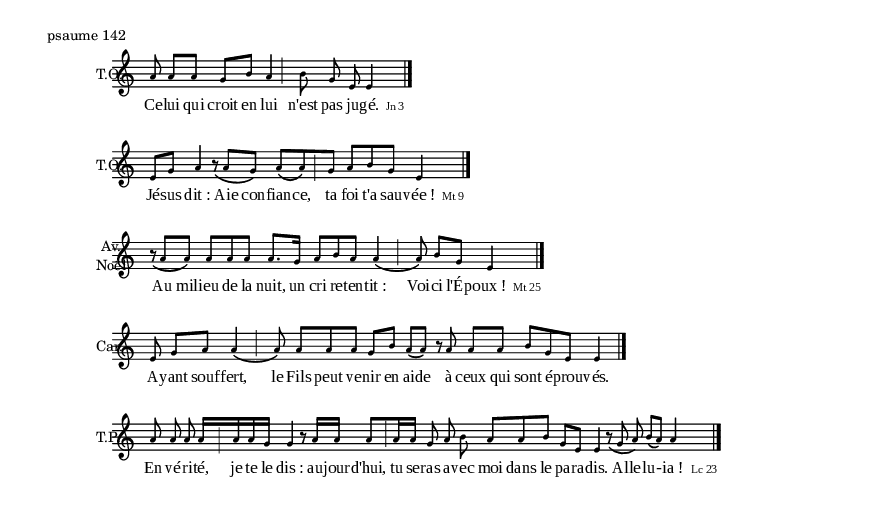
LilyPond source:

\version "2.12.0"
 \include "definitions.ly"
 \markup {psaume  142}



\relative a' { 
	\new Staff {
		\cadenzaOn
		\set Staff.instrumentName = \markup{ \center-column { T.O. } }
		a8
		a[ a]
		g[ b]
		a4
		\cesure \pespace
		\times 2/3 { b8 g e }
		e4
		\endBar
	}

	\addlyrics {
		Ce -- lui qui croit en lui n'est pas ju -- gé.
		\markup { \citation #"Jn 3" } 
	}
}
\relative a' { 
	\new Staff {
		\cadenzaOn
		\set Staff.instrumentName = \markup{ \center-column { T.O. } }
		e8[ g] a4 \pespace
		\times 2/3 { r8_\( a[ g]\) }
		\times 2/3 { a8[\( a\)\cesurebasse \pespace g] }
		\times 2/3 { a8[ b g] }
		e4
		\endBar
	}

	\addlyrics {
		Jé -- sus "dit :" Aie con -- fian -- ce, ta foi t'a sau -- "vée !"
		\markup { \citation #"Mt 9" } 
	}
}


\relative a' { 
	\new Staff {
		\cadenzaOn
		\set Staff.instrumentName = \markup{ \center-column { Av. Noël } }
		\times 2/3 { r8_\( a[ a]\) }
		\times 2/3 { a8[ a a] }
		a8.[ g16]
		\times 2/3 { a8[ b a] }
		\times 2/3 { a4\(\pespace\cesure\pespace a8\) }
		b8[ g] e4
		\endBar
	}

	\addlyrics {
		Au mil -- ieu de la nuit, un cri re -- ten -- "tit :" Voi -- ci l'Ép -- "oux !"
		\markup { \citation #"Mt 25" } 
	}
}

\relative a' { 
	\new Staff {
		\cadenzaOn
		\set Staff.instrumentName = \markup{ \center-column { Car. } }
		e8
		g[ a]
		\times 2/3 { a4\(\pespace \cesure \pespace a8\) }
		\times 2/3 { a[ a a] }
		g[ b]
		a[\( a\)] \pespace
		r a
		a[ a]
		\times 2/3 { b[ g e] } 
		e4
		\endBar
	}

	\addlyrics {
		A -- yant souf -- fert, le Fils peut ve -- nir en ai -- de à ceux qui sont é -- prou -- vés. 
		\pespace\markup { \citation #"He 2" } 
	}
}

\relative a' { 
	\new Staff {
		\cadenzaOn
		\set Staff.instrumentName = \markup{ \center-column { T.P. } }
		\times 2/3 { a8 a a }
		a16[ \cesurebasse \pespace a a g]
		g4
		
		r8 a16[ a]
		a8[ \cesure a16 a]
		\times 2/3 { g8 a b }
		\times 2/3 { a[ a b] }
		g[ e]
		e4
		
		\espall 
		\times 2/3 { r
		8_\( g a\) }
		b[\( a]\)
		a4
		\endBar
	}

	\addlyrics {
		En vé -- ri -- té, je te le "dis :" au -- jour -- d'hui, tu se -- ras a -- vec moi dans le pa -- ra -- dis. Al -- le -- lu -- - -- "ia !"
		\markup { \citation #"Lc 23" } 
	}
}

